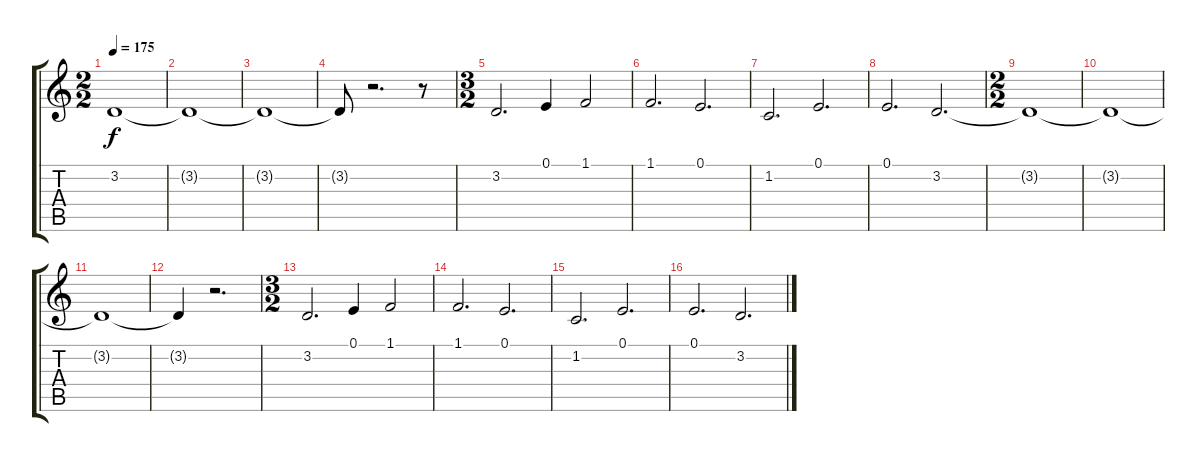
\track "" {instrument frenchhorn}
\staff {score tabs}
\tuning (E4 B3 G3 D3 A2 E2) {hide}
\ts (2 2)
\tempo 175
\clef g2
\ks c
3.2{t}.1{dy f} |
3.2{t}.1 |
3.2{t}.1 |
3.2{t}.8 r.2{d} r.8 |
\ts (3 2)
3.2.2{d volume 12} 0.1.4 1.1.2 |
1.1.2{d} 0.1.2{d} |
1.2.2{d} 0.1.2{d} |
0.1.2{d} 3.2.2{d} |
\ts (2 2)
3.2{t}.1 |
3.2{t}.1 |
3.2{t}.1 |
3.2{t}.4 r.2{d} |
\ts (3 2)
3.2.2{d volume 12} 0.1.4 1.1.2 |
1.1.2{d} 0.1.2{d} |
1.2.2{d} 0.1.2{d} |
0.1.2{d} 3.2.2{d}
